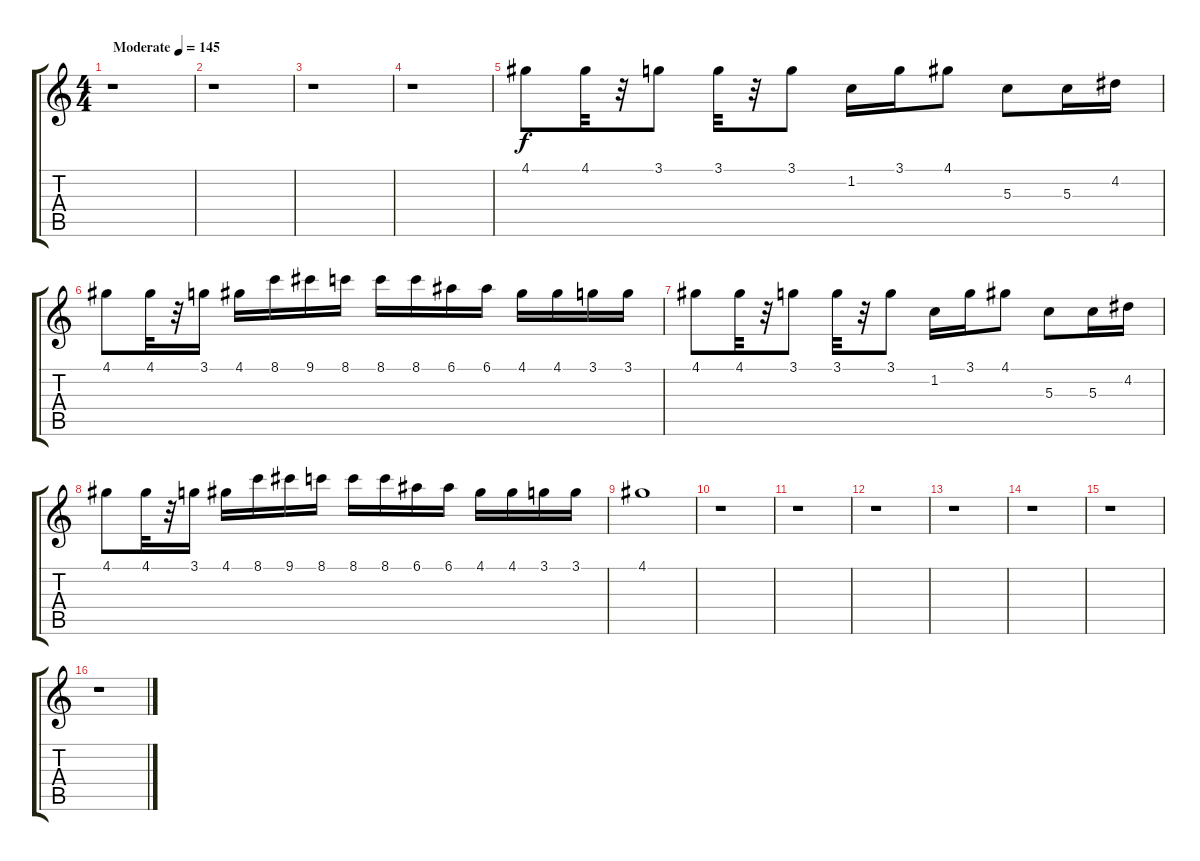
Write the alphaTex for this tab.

\track "" {instrument distortionguitar}
\staff {score tabs}
\tuning (E4 B3 G3 D3 A2 E2) {hide}
\ts (4 4)
\tempo (145 "Moderate")
\clef g2
\ks c
r.1{dy f instrument distortionguitar} |
r.1 |
r.1 |
r.1 |
4.1.8 4.1.32 r.32 3.1.8 3.1.32 r.32 3.1.8 1.2.16 3.1.16 4.1.8 5.3.8 5.3.16 4.2.16 |
4.1.8 4.1.32 r.32 3.1.16 4.1.16 8.1.16 9.1.16 8.1.16 8.1.16 8.1.16 6.1.16 6.1.16 4.1.16 4.1.16 3.1.16 3.1.16 |
4.1.8 4.1.32 r.32 3.1.8 3.1.32 r.32 3.1.8 1.2.16 3.1.16 4.1.8 5.3.8 5.3.16 4.2.16 |
4.1.8 4.1.32 r.32 3.1.16 4.1.16 8.1.16 9.1.16 8.1.16 8.1.16 8.1.16 6.1.16 6.1.16 4.1.16 4.1.16 3.1.16 3.1.16 |
4.1.1 |
r.1 |
r.1 |
r.1 |
r.1 |
r.1 |
r.1 |
r.1
